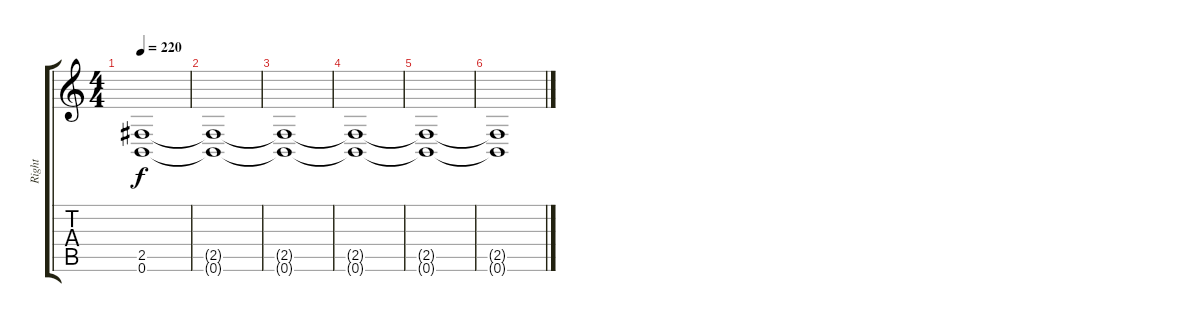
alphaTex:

\track ("Right" "Right") {instrument distortionguitar}
\staff {score tabs}
\tuning (B3 Gb3 D3 A2 E2 B1) {hide}
\ts (4 4)
\tempo 220
\clef g2
\ks c
(2.5{t} 0.6{t}).1{dy f} |
(2.5{t} 0.6{t}).1 |
(2.5{t} 0.6{t}).1{volume 0} |
(2.5{t} 0.6{t}).1 |
(2.5{t} 0.6{t}).1 |
(2.5{t} 0.6{t}).1
